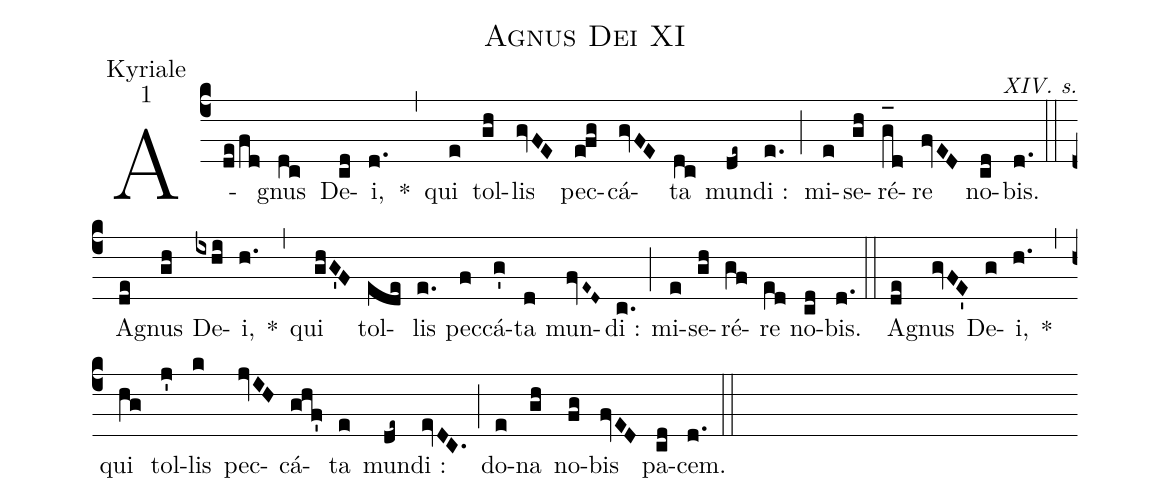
name:Agnus Dei XI;
office-part:Kyriale;
mode:1;
commentary:XIV. s.;
%%
(c4) A(de/fd)gnus(dc) De(cd)i,(d.) *(,) qui(e) tol(gh)lis(gvFE) pec(efg)cá(gvFE)ta(dc) mun(de~)di :(e.) (;) mi(e)se(gh)ré(g_[oh:h]d)re(fvED) no(cd)bis.(d.) (::)
A(de)gnus(gh) De(ixhi)i,(h.) *(,) qui(ghG'F) tol(ede)lis(e.) pec(f)cá(g')ta(d) mun(fvE~D~)di :(c.) (;) mi(e)se(gh)ré(gf)re(e[ll:1]d) no(cd)bis.(d.) (::)
A(de)gnus(gvFE') De(g)i,(h.) *(,) qui(hg) tol(j')lis(k) pec(jvIH)cá(ghf')ta(e) mun(de~)di :(evDC.) (;) do(e)na(gh) no(fg)bis(fvED) pa(cd)cem.(d.) (::)
